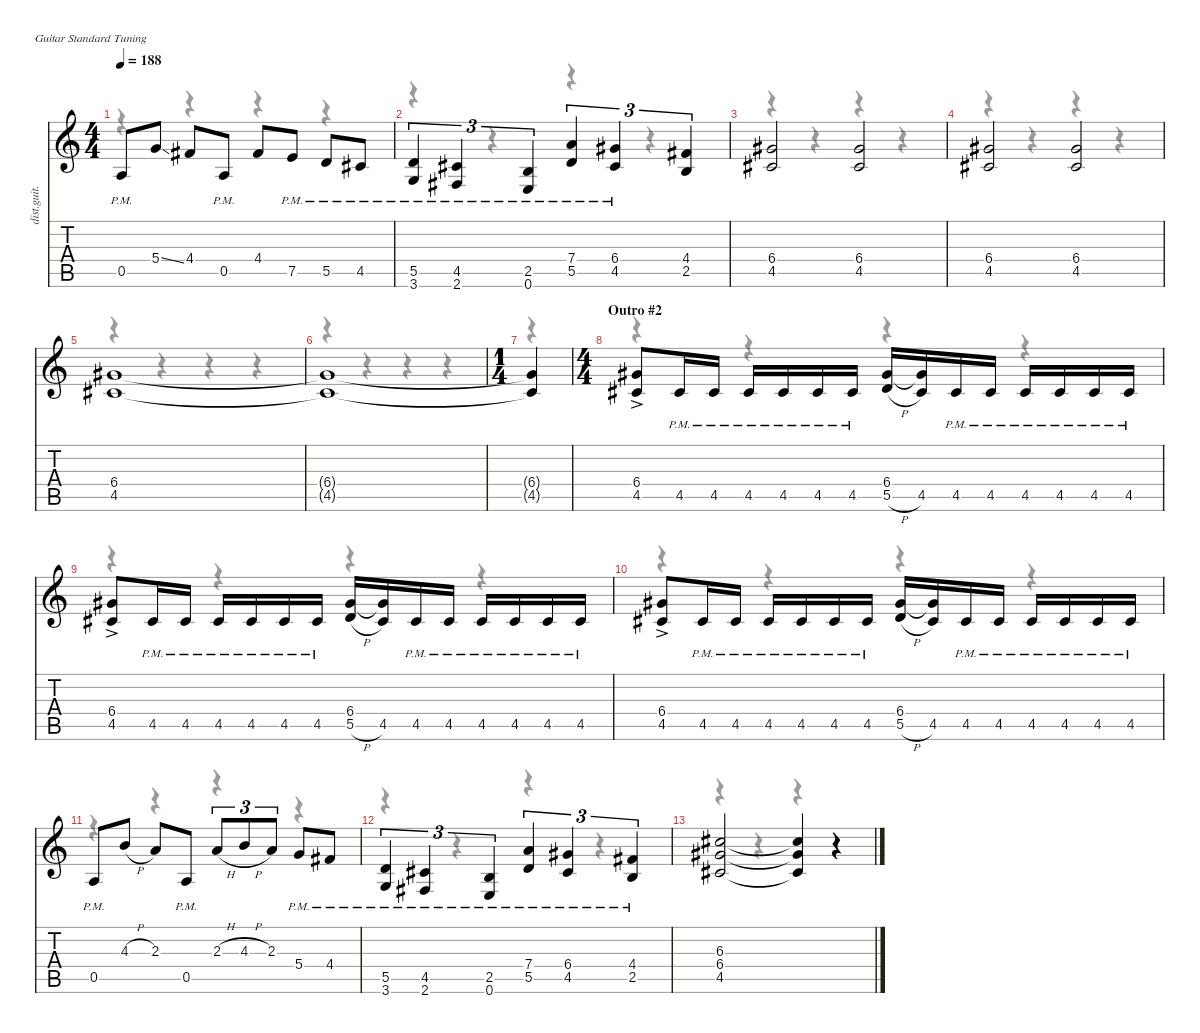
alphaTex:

\defaultSystemsLayout 4
\hideDynamics
\bracketExtendMode nobrackets
\otherSystemsTrackNameOrientation horizontal
\track ("Kirk Hammett (Lead Guitar)" "dist.guit.") {instrument distortionguitar}
\staff {score tabs}
\tuning (E4 B3 G3 D3 A2 E2)
\voice
\ts (4 4)
\tempo 188
\clef g2
\ks c
0.5{pm}.8{dy f beam Up} 5.4{ss}.8{beam Up} 4.4{acc #}.8{beam Up} 0.5{pm}.8{beam Up} 4.4{acc #}.8{beam Up} 7.5{pm}.8{beam Up} 5.5{pm}.8{beam Up} 4.5{pm acc #}.8{beam Up} |
(5.5{pm} 3.6{pm}).4{tu (3 2) beam Up} (4.5{pm acc #} 2.6{pm acc #}).4{tu (3 2) beam Up} (2.5{pm} 0.6{pm}).4{tu (3 2) beam Up} (7.4{pm} 5.5{pm}).4{tu (3 2) beam Up} (6.4{pm acc #} 4.5{pm acc #}).4{tu (3 2) beam Up} (4.4{acc #} 2.5).4{tu (3 2) beam Up} |
(6.4{acc #} 4.5{acc #}).2{beam Up} (6.4{acc #} 4.5{acc #}).2{beam Up} |
(6.4{acc #} 4.5{acc #}).2{beam Up} (6.4{acc #} 4.5{acc #}).2{beam Up} |
(6.4{acc #} 4.5{acc #}).1{beam Up} |
(6.4{t acc #} 4.5{t acc #}).1{beam Up} |
\ts (1 4)
\beaming (8 2)
(6.4{t acc #} 4.5{t acc #}).4{beam Up} |
\ts (4 4)
\beaming (8 2 2 2 2)
\section ("" "Outro #2")
(6.4{ac acc #} 4.5{ac acc #}).8{beam Up} 4.5{pm acc #}.16{beam Up} 4.5{pm acc #}.16{beam Up} 4.5{pm acc #}.16{beam Up} 4.5{pm acc #}.16{beam Up} 4.5{pm acc #}.16{beam Up} 4.5{pm acc #}.16{beam Up} (6.4{acc #} 5.5{h}).16{beam Up} (6.4{t acc #} 4.5{acc #}).16{beam Up} 4.5{pm acc #}.16{beam Up} 4.5{pm acc #}.16{beam Up} 4.5{pm acc #}.16{beam Up} 4.5{pm acc #}.16{beam Up} 4.5{pm acc #}.16{beam Up} 4.5{pm acc #}.16{beam Up} |
(6.4{ac acc #} 4.5{ac acc #}).8{beam Up} 4.5{pm acc #}.16{beam Up} 4.5{pm acc #}.16{beam Up} 4.5{pm acc #}.16{beam Up} 4.5{pm acc #}.16{beam Up} 4.5{pm acc #}.16{beam Up} 4.5{pm acc #}.16{beam Up} (6.4{acc #} 5.5{h}).16{beam Up} (6.4{t acc #} 4.5{acc #}).16{beam Up} 4.5{pm acc #}.16{beam Up} 4.5{pm acc #}.16{beam Up} 4.5{pm acc #}.16{beam Up} 4.5{pm acc #}.16{beam Up} 4.5{pm acc #}.16{beam Up} 4.5{pm acc #}.16{beam Up} |
(6.4{ac acc #} 4.5{ac acc #}).8{beam Up} 4.5{pm acc #}.16{beam Up} 4.5{pm acc #}.16{beam Up} 4.5{pm acc #}.16{beam Up} 4.5{pm acc #}.16{beam Up} 4.5{pm acc #}.16{beam Up} 4.5{pm acc #}.16{beam Up} (6.4{acc #} 5.5{h}).16{beam Up} (6.4{t acc #} 4.5{acc #}).16{beam Up} 4.5{pm acc #}.16{beam Up} 4.5{pm acc #}.16{beam Up} 4.5{pm acc #}.16{beam Up} 4.5{pm acc #}.16{beam Up} 4.5{pm acc #}.16{beam Up} 4.5{pm acc #}.16{beam Up} |
0.5{pm}.8{beam Up} 4.3{h}.8{beam Up} 2.3.8{beam Up} 0.5{pm}.8{beam Up} 2.3{h}.8{tu (3 2) beam Up} 4.3{h}.8{tu (3 2) beam Up} 2.3.8{tu (3 2) beam Up} 5.4{pm}.8{beam Up} 4.4{pm acc #}.8{beam Up} |
(5.5{pm} 3.6{pm}).4{tu (3 2) beam Up} (4.5{pm acc #} 2.6{pm acc #}).4{tu (3 2) beam Up} (2.5{pm} 0.6{pm}).4{tu (3 2) beam Up} (7.4{pm} 5.5{pm}).4{tu (3 2) beam Up} (6.4{pm acc #} 4.5{pm acc #}).4{tu (3 2) beam Up} (4.4{pm acc #} 2.5{pm}).4{tu (3 2) beam Up} |
(6.3{acc #} 6.4{acc #} 4.5{acc #}).2{beam Up} (6.3{t acc #} 6.4{t acc #} 4.5{t acc #}).4{beam Up} r.4{beam Up}
\voice
\clef g2
\ottava regular
\simile none
\ks c
r.4{dy mf beam Down} r.4{beam Down} r.4{beam Down} r.4{beam Down} |
r.4{beam Down} r.4{beam Down} r.4{beam Down} r.4{beam Down} |
r.4{beam Down} r.4{beam Down} r.4{beam Down} r.4{beam Down} |
r.4{beam Down} r.4{beam Down} r.4{beam Down} r.4{beam Down} |
r.4{beam Down} r.4{beam Down} r.4{beam Down} r.4{beam Down} |
r.4{beam Down} r.4{beam Down} r.4{beam Down} r.4{beam Down} |
r.4{beam Down} |
r.4{beam Down} r.4{beam Down} r.4{beam Down} r.4{beam Down} |
r.4{beam Down} r.4{beam Down} r.4{beam Down} r.4{beam Down} |
r.4{beam Down} r.4{beam Down} r.4{beam Down} r.4{beam Down} |
r.4{beam Down} r.4{beam Down} r.4{beam Down} r.4{beam Down} |
r.4{beam Down} r.4{beam Down} r.4{beam Down} r.4{beam Down} |
r.4{beam Down} r.4{beam Down} r.4{beam Down} r.4{beam Down}
